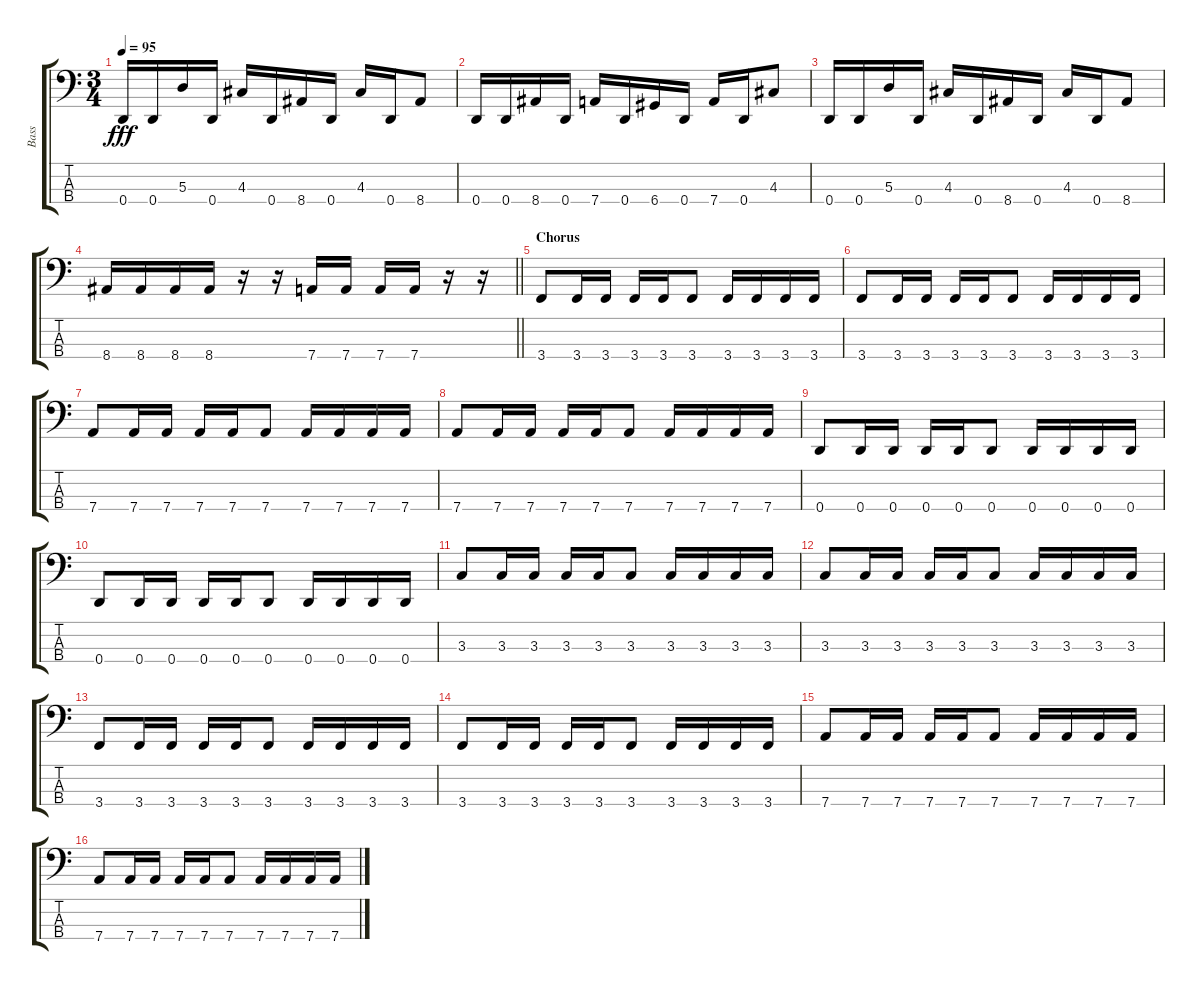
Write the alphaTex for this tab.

\track ("Bass" "Bass") {instrument electricbasspick}
\staff {score tabs}
\tuning (G2 D2 A1 D1) {hide}
\ts (3 4)
\tempo 95
\clef f4
\ks c
0.4.16{dy fff} 0.4.16 5.3.16 0.4.16 4.3.16 0.4.16 8.4.16 0.4.16 4.3.16 0.4.16 8.4.8 |
0.4.16 0.4.16 8.4.16 0.4.16 7.4.16 0.4.16 6.4.16 0.4.16 7.4.16 0.4.16 4.3.8 |
0.4.16 0.4.16 5.3.16 0.4.16 4.3.16 0.4.16 8.4.16 0.4.16 4.3.16 0.4.16 8.4.8 |
\barLineRight lightlight
8.4.16 8.4.16 8.4.16 8.4.16 r.16 r.16 7.4.16 7.4.16 7.4.16 7.4.16 r.16 r.16 |
\section ("" "Chorus")
3.4.8 3.4.16 3.4.16 3.4.16 3.4.16 3.4.8 3.4.16 3.4.16 3.4.16 3.4.16 |
3.4.8 3.4.16 3.4.16 3.4.16 3.4.16 3.4.8 3.4.16 3.4.16 3.4.16 3.4.16 |
7.4.8 7.4.16 7.4.16 7.4.16 7.4.16 7.4.8 7.4.16 7.4.16 7.4.16 7.4.16 |
7.4.8 7.4.16 7.4.16 7.4.16 7.4.16 7.4.8 7.4.16 7.4.16 7.4.16 7.4.16 |
0.4.8 0.4.16 0.4.16 0.4.16 0.4.16 0.4.8 0.4.16 0.4.16 0.4.16 0.4.16 |
0.4.8 0.4.16 0.4.16 0.4.16 0.4.16 0.4.8 0.4.16 0.4.16 0.4.16 0.4.16 |
3.3.8 3.3.16 3.3.16 3.3.16 3.3.16 3.3.8 3.3.16 3.3.16 3.3.16 3.3.16 |
3.3.8 3.3.16 3.3.16 3.3.16 3.3.16 3.3.8 3.3.16 3.3.16 3.3.16 3.3.16 |
3.4.8 3.4.16 3.4.16 3.4.16 3.4.16 3.4.8 3.4.16 3.4.16 3.4.16 3.4.16 |
3.4.8 3.4.16 3.4.16 3.4.16 3.4.16 3.4.8 3.4.16 3.4.16 3.4.16 3.4.16 |
7.4.8 7.4.16 7.4.16 7.4.16 7.4.16 7.4.8 7.4.16 7.4.16 7.4.16 7.4.16 |
7.4.8 7.4.16 7.4.16 7.4.16 7.4.16 7.4.8 7.4.16 7.4.16 7.4.16 7.4.16
